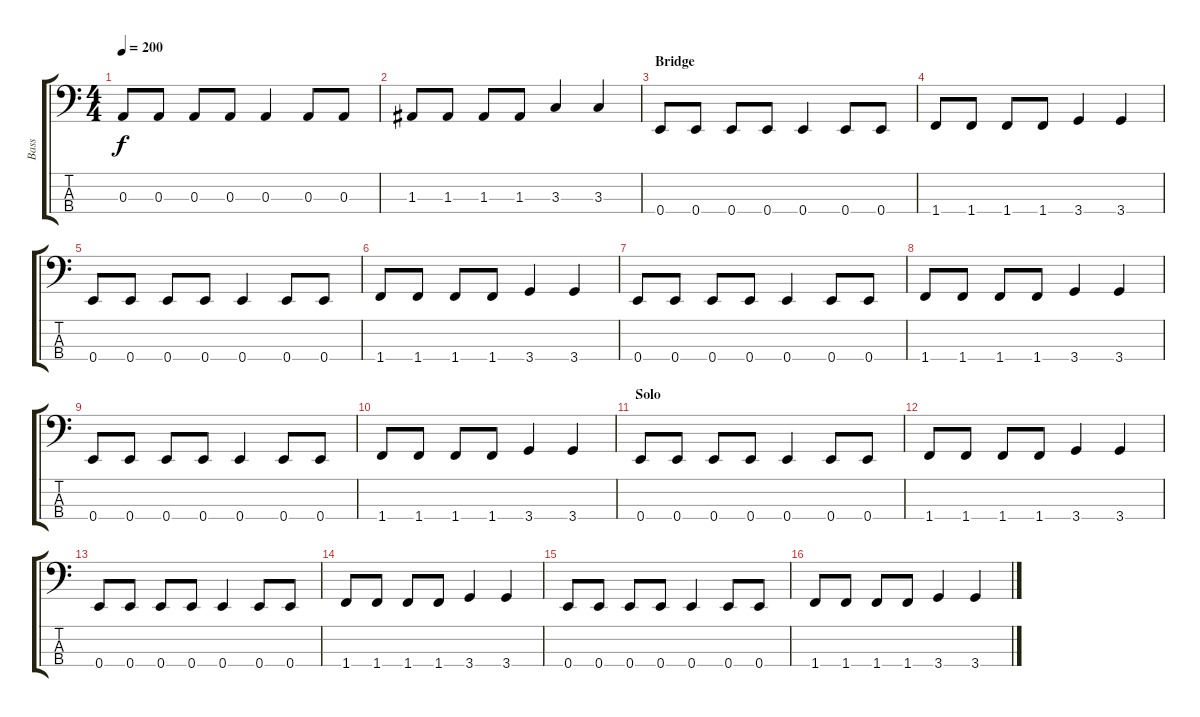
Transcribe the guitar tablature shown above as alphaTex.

\track ("Bass" "Bass") {instrument electricbasspick}
\staff {score tabs}
\tuning (G2 D2 A1 E1) {hide}
\ts (4 4)
\tempo 200
\clef f4
\ks c
0.3.8{dy f} 0.3.8 0.3.8 0.3.8 0.3.4 0.3.8 0.3.8 |
1.3.8 1.3.8 1.3.8 1.3.8 3.3.4 3.3.4 |
\section ("" "Bridge")
0.4.8 0.4.8 0.4.8 0.4.8 0.4.4 0.4.8 0.4.8 |
1.4.8 1.4.8 1.4.8 1.4.8 3.4.4 3.4.4 |
0.4.8 0.4.8 0.4.8 0.4.8 0.4.4 0.4.8 0.4.8 |
1.4.8 1.4.8 1.4.8 1.4.8 3.4.4 3.4.4 |
0.4.8 0.4.8 0.4.8 0.4.8 0.4.4 0.4.8 0.4.8 |
1.4.8 1.4.8 1.4.8 1.4.8 3.4.4 3.4.4 |
0.4.8 0.4.8 0.4.8 0.4.8 0.4.4 0.4.8 0.4.8 |
1.4.8 1.4.8 1.4.8 1.4.8 3.4.4 3.4.4 |
\section ("" "Solo")
0.4.8 0.4.8 0.4.8 0.4.8 0.4.4 0.4.8 0.4.8 |
1.4.8 1.4.8 1.4.8 1.4.8 3.4.4 3.4.4 |
0.4.8 0.4.8 0.4.8 0.4.8 0.4.4 0.4.8 0.4.8 |
1.4.8 1.4.8 1.4.8 1.4.8 3.4.4 3.4.4 |
0.4.8 0.4.8 0.4.8 0.4.8 0.4.4 0.4.8 0.4.8 |
1.4.8 1.4.8 1.4.8 1.4.8 3.4.4 3.4.4
